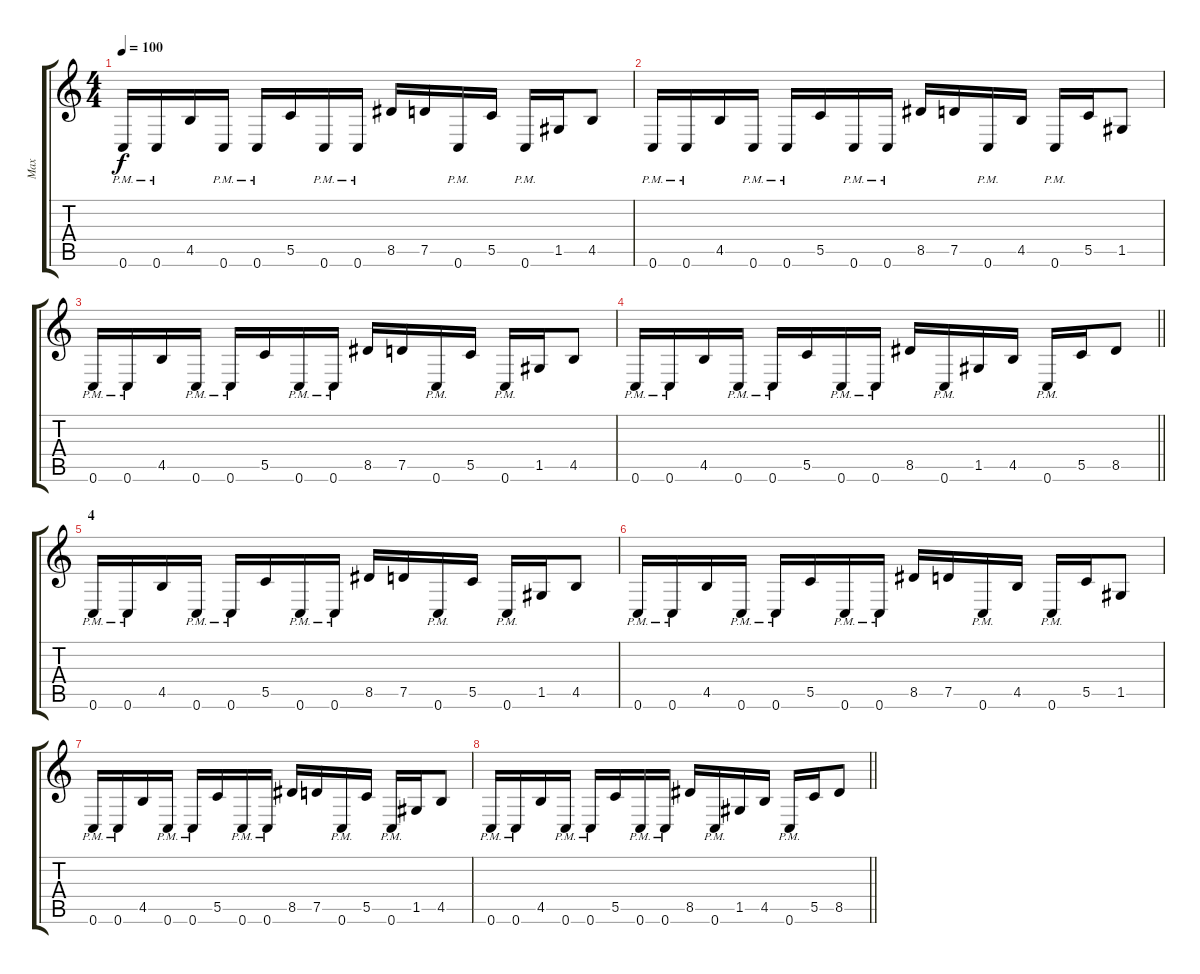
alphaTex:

\track ("Max" "Max") {instrument distortionguitar}
\staff {score tabs}
\tuning (D4 A3 F3 C3 G2 C2) {hide}
\ts (4 4)
\tempo 100
\clef g2
\ks c
0.6{pm}.16{dy f} 0.6{pm}.16 4.5.16 0.6{pm}.16 0.6{pm}.16 5.5.16 0.6{pm}.16 0.6{pm}.16 8.5.16 7.5.16 0.6{pm}.16 5.5.16 0.6{pm}.16 1.5.16 4.5.8 |
0.6{pm}.16 0.6{pm}.16 4.5.16 0.6{pm}.16 0.6{pm}.16 5.5.16 0.6{pm}.16 0.6{pm}.16 8.5.16 7.5.16 0.6{pm}.16 4.5.16 0.6{pm}.16 5.5.16 1.5.8 |
0.6{pm}.16 0.6{pm}.16 4.5.16 0.6{pm}.16 0.6{pm}.16 5.5.16 0.6{pm}.16 0.6{pm}.16 8.5.16 7.5.16 0.6{pm}.16 5.5.16 0.6{pm}.16 1.5.16 4.5.8 |
\barLineRight lightlight
0.6{pm}.16 0.6{pm}.16 4.5.16 0.6{pm}.16 0.6{pm}.16 5.5.16 0.6{pm}.16 0.6{pm}.16 8.5.16 0.6{pm}.16 1.5.16 4.5.16 0.6{pm}.16 5.5.16 8.5.8 |
\section ("" "4")
0.6{pm}.16 0.6{pm}.16 4.5.16 0.6{pm}.16 0.6{pm}.16 5.5.16 0.6{pm}.16 0.6{pm}.16 8.5.16 7.5.16 0.6{pm}.16 5.5.16 0.6{pm}.16 1.5.16 4.5.8 |
0.6{pm}.16 0.6{pm}.16 4.5.16 0.6{pm}.16 0.6{pm}.16 5.5.16 0.6{pm}.16 0.6{pm}.16 8.5.16 7.5.16 0.6{pm}.16 4.5.16 0.6{pm}.16 5.5.16 1.5.8 |
0.6{pm}.16 0.6{pm}.16 4.5.16 0.6{pm}.16 0.6{pm}.16 5.5.16 0.6{pm}.16 0.6{pm}.16 8.5.16 7.5.16 0.6{pm}.16 5.5.16 0.6{pm}.16 1.5.16 4.5.8 |
\barLineRight lightlight
0.6{pm}.16 0.6{pm}.16 4.5.16 0.6{pm}.16 0.6{pm}.16 5.5.16 0.6{pm}.16 0.6{pm}.16 8.5.16 0.6{pm}.16 1.5.16 4.5.16 0.6{pm}.16 5.5.16 8.5.8
